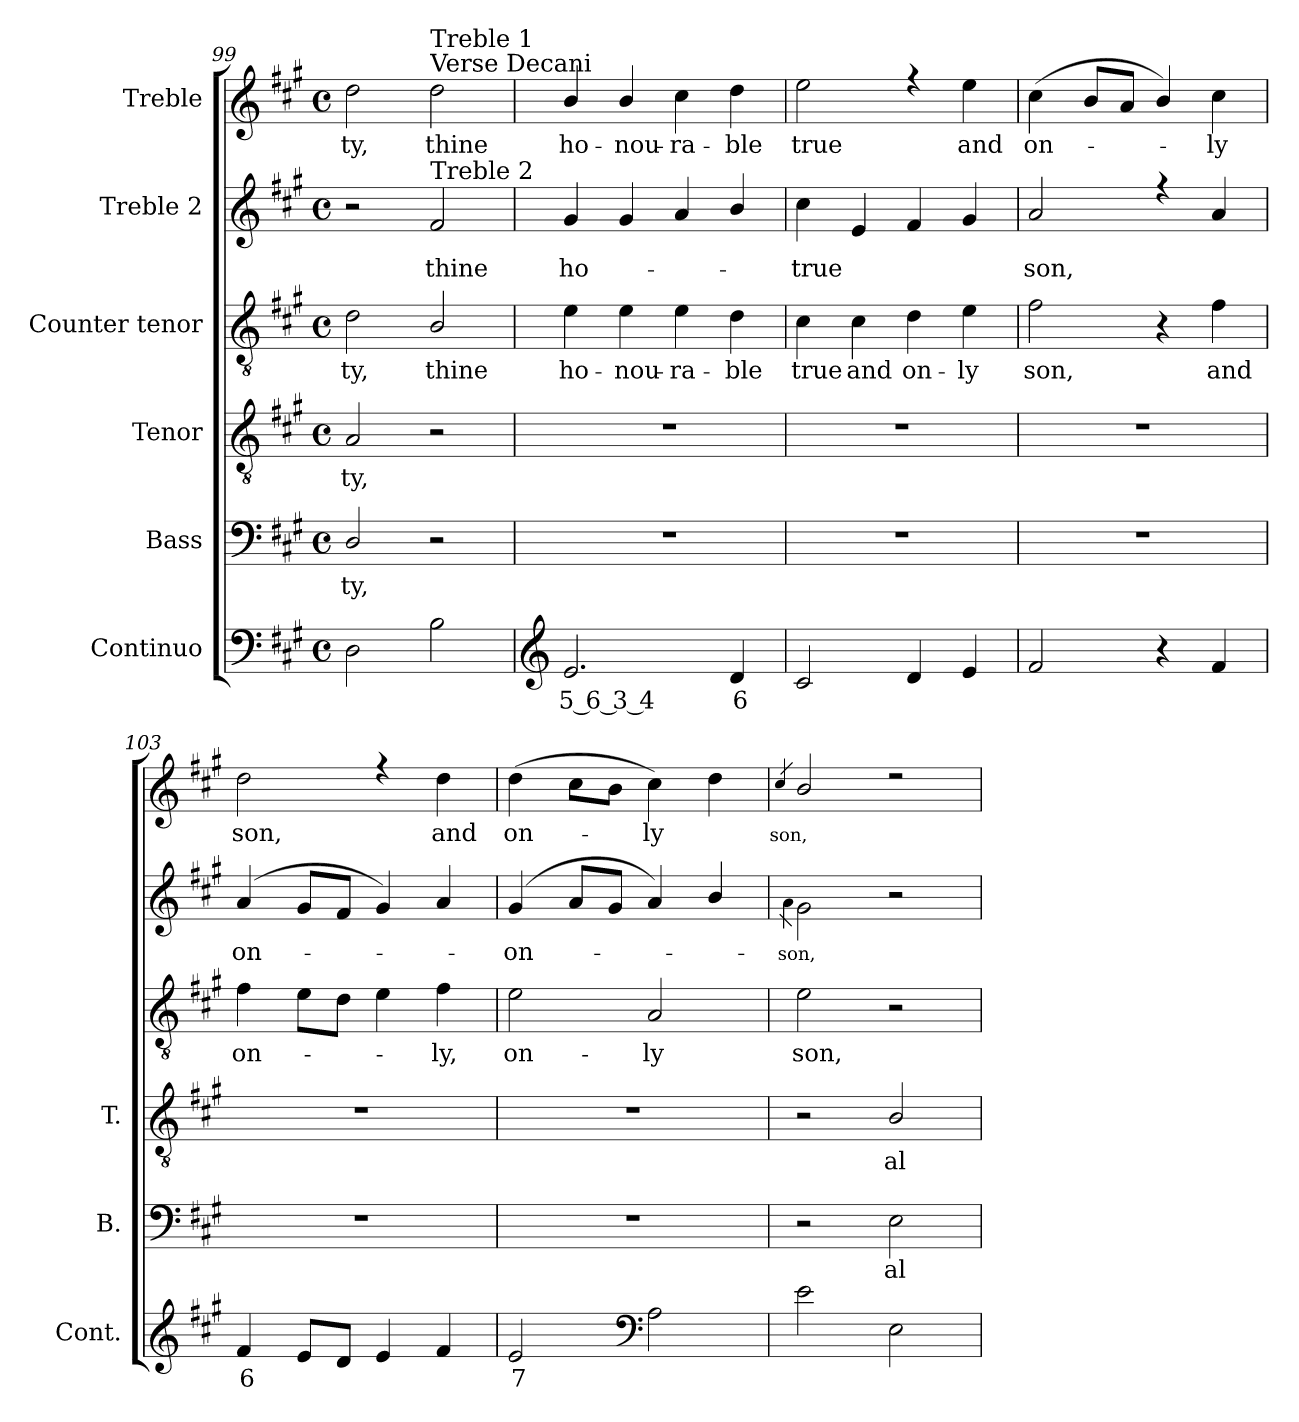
**kern	**text	**kern	**text	**kern	**text	**kern	**text	**kern	**text	**kern	**text
*part6	*part6	*part5	*part5	*part4	*part4	*part3	*part3	*part2	*part2	*part1	*part1
*staff6	*staff6	*staff5	*staff5	*staff4	*staff4	*staff3	*staff3	*staff2	*staff2	*staff1	*staff1
*I"Continuo	*	*I"Bass	*	*I"Tenor	*	*I"Counter tenor	*	*I"Treble 2	*	*I"Treble	*
*I'Cont.	*	*I'B.	*	*I'T.	*	*	*	*	*	*	*
!!LO:LB:g=z
*clefF4	*	*clefF4	*	*clefGv2	*	*clefGv2	*	*clefG2	*	*clefG2	*
*	*	*	*	*ITrd7c12	*	*ITrd7c12	*	*	*	*	*
*k[f#c#g#]	*	*k[f#c#g#]	*	*k[f#c#g#]	*	*k[f#c#g#]	*	*k[f#c#g#]	*	*k[f#c#g#]	*
*A:	*	*A:	*	*A:	*	*A:	*	*A:	*	*A:	*
*M4/4	*	*M4/4	*	*M4/4	*	*M4/4	*	*M4/4	*	*M4/4	*
*met(c)	*	*met(c)	*	*met(c)	*	*met(c)	*	*met(c)	*	*met(c)	*
=99	=99	=99	=99	=99	=99	=99	=99	=99	=99	=99	=99
!	!	!	!LO:LY:b:color=#000000	!	!	!	!	!	!	!	!
!	!	!	!	!	!LO:LY:b:color=#000000	!	!	!	!	!	!
!	!	!	!	!	!	!	!LO:LY:b:color=#000000	!	!	!	!
!	!	!	!	!	!	!	!	!	!LO:LY:b:color=#000000	!	!
*	*	*	*	*	*	*	*	*^	*	*	*
!	!	!	!	!	!	!	!	!	!	!	!	!LO:LY:b:color=#000000
*	*	*	*	*	*	*	*	*	*	*	*^	*
2Di\	.	2Di/	-ty,	2AAi/	-ty,	2Di\	-ty,	2r	2ryy	ty,	2ddi\	2ryy	-ty,
!	!	!	!	!	!	!	!LO:LY:b:color=#000000	!	!	!	!	!	!
!	!	!	!	!	!	!	!	!	!	!LO:LY:b:color=#000000	!	!	!
!	!	!	!	!	!	!	!	!	!	!	!LO:TX:a:t=Verse Decani	!	!
!	!	!	!	!	!	!	!	!	!	!	!LO:TX:a:t=Treble 1	!	!
!	!	!	!	!	!	!	!	!LO:TX:a:t=Treble 2	!	!	!	!	!
!	!	!	!	!	!	!	!	!	!	!	!	!	!LO:LY:b:color=#000000
2Bi\	.	2r	.	2r	.	2BBi/	thine	2f#i/	2ryy	thine	2ddi\	2ryy	thine
=100	=100	=100	=100	=100	=100	=100	=100	=100	=100	=100	=100	=100	=100
*clefG2	*	*	*	*	*	*	*	*	*	*	*	*	*
!	!LO:LY:b:color=#000000	!	!	!	!	!	!	!	!	!	!	!	!
!	!	!	!	!	!	!	!LO:LY:b:color=#000000	!	!	!	!	!	!
!	!	!	!	!	!	!	!	!	!	!LO:LY:b:color=#000000	!	!	!
!	!	!	!	!	!	!	!	!	!	!	!	!	!LO:LY:b:color=#000000
2.ei/	5 6 3 4	1r	.	1r	.	4Ei\	ho-	4g#i/	1ryy	ho-	4bi/	1ryy	ho-
!	!	!	!	!	!	!	!LO:LY:b:color=#000000	!	!	!	!	!	!
!	!	!	!	!	!	!	!	!	!	!	!	!	!LO:LY:b:color=#000000
.	.	.	.	.	.	4Ei\	-nou-	4g#i/	.	.	4bi/	.	-nou-
!	!	!	!	!	!	!	!LO:LY:b:color=#000000	!	!	!	!	!	!
!	!	!	!	!	!	!	!	!	!	!	!	!	!LO:LY:b:color=#000000
.	.	.	.	.	.	4Ei\	-ra-	4ai/	.	.	4cc#i\	.	-ra-
!	!LO:LY:b:color=#000000	!	!	!	!	!	!	!	!	!	!	!	!
!	!	!	!	!	!	!	!LO:LY:b:color=#000000	!	!	!	!	!	!
!	!	!	!	!	!	!	!	!	!	!	!	!	!LO:LY:b:color=#000000
4di/	6	.	.	.	.	4Di\	-ble	4bi/	.	.	4ddi\	.	-ble
=101	=101	=101	=101	=101	=101	=101	=101	=101	=101	=101	=101	=101	=101
!	!	!	!	!	!	!	!LO:LY:b:color=#000000	!	!	!	!	!	!
!	!	!	!	!	!	!	!	!	!	!LO:LY:b:color=#000000	!	!	!
!	!	!	!	!	!	!	!	!	!	!	!	!	!LO:LY:b:color=#000000
2c#i/	.	1r	.	1r	.	4C#i\	true	4cc#i\	1ryy	true	2eei\	1ryy	true
!	!	!	!	!	!	!	!LO:LY:b:color=#000000	!	!	!	!	!	!
.	.	.	.	.	.	4C#i\	and	4ei/	.	.	.	.	.
!	!	!	!	!	!	!	!LO:LY:b:color=#000000	!	!	!	!	!	!
4di/	.	.	.	.	.	4Di\	on-	4f#i/	.	.	4r	.	.
!	!	!	!	!	!	!	!LO:LY:b:color=#000000	!	!	!	!	!	!
!	!	!	!	!	!	!	!	!	!	!	!	!	!LO:LY:b:color=#000000
4ei/	.	.	.	.	.	4Ei\	-ly	4g#i/	.	.	4eei\	.	and
=102	=102	=102	=102	=102	=102	=102	=102	=102	=102	=102	=102	=102	=102
!	!	!	!	!	!	!	!LO:LY:b:color=#000000	!	!	!	!	!	!
!	!	!	!	!	!	!	!	!	!	!LO:LY:b:color=#000000	!	!	!
!	!	!	!	!	!	!	!	!	!	!	!	!	!LO:LY:b:color=#000000
2f#i/	.	1r	.	1r	.	2F#i\	son,	2ai/	1ryy	son,	(4cc#i\	1ryy	on-
.	.	.	.	.	.	.	.	.	.	.	8bi/L	.	.
.	.	.	.	.	.	.	.	.	.	.	8ai/J	.	.
4r	.	.	.	.	.	4r	.	4r	.	.	4bi/)	.	.
!	!	!	!	!	!	!	!LO:LY:b:color=#000000	!	!	!	!	!	!
!	!	!	!	!	!	!	!	!	!	!	!	!	!LO:LY:b:color=#000000
4f#i/	.	.	.	.	.	4F#i\	and	4ai/	.	.	4cc#i\	.	-ly
=103	=103	=103	=103	=103	=103	=103	=103	=103	=103	=103	=103	=103	=103
!	!LO:LY:b:color=#000000	!	!	!	!	!	!	!	!	!	!	!	!
!	!	!	!	!	!	!	!LO:LY:b:color=#000000	!	!	!	!	!	!
!	!	!	!	!	!	!	!	!	!	!LO:LY:b:color=#000000	!	!	!
!	!	!	!	!	!	!	!	!	!	!	!	!	!LO:LY:b:color=#000000
4f#i/	6	1r	.	1r	.	4F#i\	on-	(4ai/	1ryy	on-	2ddi\	1ryy	son,
8ei/L	.	.	.	.	.	8Ei\L	.	8g#i/L	.	.	.	.	.
8di/J	.	.	.	.	.	8Di\J	.	8f#i/J	.	.	.	.	.
4ei/	.	.	.	.	.	4Ei\	.	4g#i/)	.	.	4r	.	.
!	!	!	!	!	!	!	!LO:LY:b:color=#000000	!	!	!	!	!	!
!	!	!	!	!	!	!	!	!	!	!	!	!	!LO:LY:b:color=#000000
4f#i/	.	.	.	.	.	4F#i\	-ly,	4ai/	.	.	4ddi\	.	and
!!LO:PB:g=z	!!
=104	=104	=104	=104	=104	=104	=104	=104	=104	=104	=104	=104	=104	=104
!	!LO:LY:b:color=#000000	!	!	!	!	!	!	!	!	!	!	!	!
!	!	!	!	!	!	!	!LO:LY:b:color=#000000	!	!	!	!	!	!
!	!	!	!	!	!	!	!	!	!	!LO:LY:b:color=#000000	!	!	!
!	!	!	!	!	!	!	!	!	!	!	!	!	!LO:LY:b:color=#000000
2ei/	7	1r	.	1r	.	2Ei\	on-	(4g#i/	1ryy	on-	(4ddi\	1ryy	on-
.	.	.	.	.	.	.	.	8ai/L	.	.	8cc#i\L	.	.
*clefF4	*	*	*	*	*	*	*	*	*	*	*	*	*
.	.	.	.	.	.	.	.	8g#i/J	.	.	8bi\J	.	.
!	!	!	!	!	!	!	!LO:LY:b:color=#000000	!	!	!	!	!	!
!	!	!	!	!	!	!	!	!	!	!	!	!	!LO:LY:b:color=#000000
2Ai\	.	.	.	.	.	2AAi/	-ly	4ai/)	.	.	4cc#i\)	.	-ly
.	.	.	.	.	.	.	.	4bi/	.	.	4ddi\	.	.
=105	=105	=105	=105	=105	=105	=105	=105	=105	=105	=105	=105	=105	=105
!	!	!	!	!	!	!	!	!	!	!	!	!	!LO:LY:b:color=#000000
!	!	!	!	!	!	!	!	!	!	!LO:LY:b:color=#000000	!	!	!
.	.	.	.	.	.	.	.	.	4qai\	son,	4qcc#i/	.	son,
!	!	!	!	!	!	!	!LO:LY:b:color=#000000	!	!	!	!	!	!
2ei\	.	2r	.	2r	.	2Ei\	son,	2g#i\	2ryy	.	2bi/	1ryy	.
!	!	!	!LO:LY:b:color=#000000	!	!	!	!	!	!	!	!	!	!
!	!	!	!	!	!LO:LY:b:color=#000000	!	!	!	!	!	!	!	!
2Ei\	.	2Ei\	al-	2BBi/	al-	2r	.	2ryy	2r	.	2r	.	.
*	*	*	*	*	*	*	*	*v	*v	*	*	*	*
*	*	*	*	*	*	*	*	*	*	*v	*v	*
=	=	=	=	=	=	=	=	=	=	=	=
*-	*-	*-	*-	*-	*-	*-	*-	*-	*-	*-	*-
